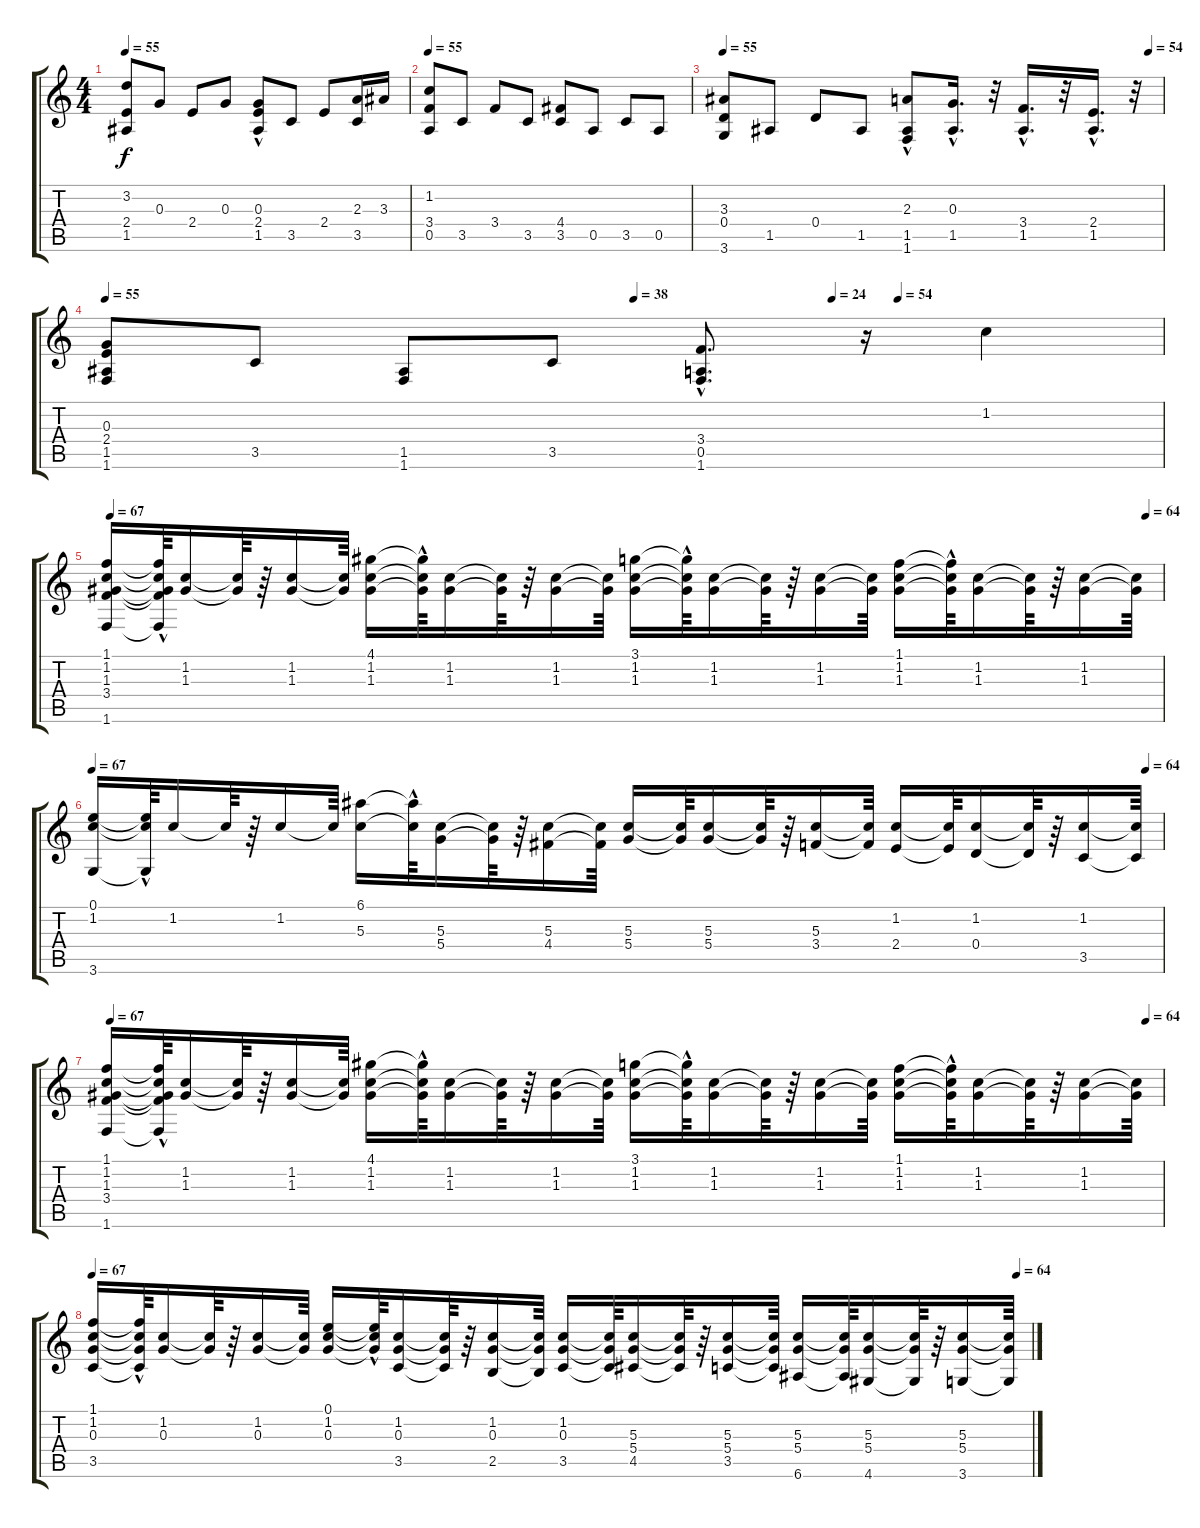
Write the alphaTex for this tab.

\track "" {instrument acousticguitarnylon}
\staff {score tabs}
\tuning (E4 B3 G3 D3 A2 E2) {hide}
\ts (4 4)
\tempo 55
\clef g2
\ks c
(3.2 2.4 1.5).8{dy f} 0.3.8 2.4.8 0.3.8 (0.3{hac} 2.4 1.5).8 3.5.8 2.4.8 (2.3 3.5).16 3.3.16 |
\tempo 55
(1.2 3.4 0.5).8 3.5.8 3.4.8 3.5.8 (4.4 3.5).8 0.5.8 3.5.8 0.5.8 |
\tempo 55
\tempo (54 0.96875)
(3.3 0.4 3.6).8 1.5.8 0.4.8 1.5.8 (2.3{hac} 1.5{hac} 1.6).8 (0.3{hac} 1.5{hac}).16{d} r.32 (3.4{hac} 1.5{hac}).16{d} r.32 (2.4{hac} 1.5{hac}).16{d} r.32 |
\tempo 55
\tempo (38 0.5)
\tempo (24 0.6875)
\tempo (54 0.75)
(0.3 2.4 1.5 1.6).8 3.5.8 (1.5 1.6).8 3.5.8 (3.4 0.5{hac} 1.6{hac}).8{d} r.16 1.2.4 |
\tempo 67
\tempo (64 0.984375)
(1.1 1.2 1.3 3.4 1.6).16 (1.1{hac t} 1.2{t} 1.3{t} 3.4{hac t} 1.6{hac t}).64 (1.2 1.3).16 (1.2{t} 1.3{t}).64 r.64 (1.2 1.3).16 (1.2{t} 1.3{t}).64 (4.1 1.2 1.3).16 (4.1{hac t} 1.2{t} 1.3{t}).64 (1.2 1.3).16 (1.2{t} 1.3{t}).64 r.64 (1.2 1.3).16 (1.2{t} 1.3{t}).64 (3.1 1.2 1.3).16 (3.1{hac t} 1.2{t} 1.3{t}).64 (1.2 1.3).16 (1.2{t} 1.3{t}).64 r.64 (1.2 1.3).16 (1.2{t} 1.3{t}).64 (1.1 1.2 1.3).16 (1.1{hac t} 1.2{t} 1.3{t}).64 (1.2 1.3).16 (1.2{t} 1.3{t}).64 r.64 (1.2 1.3).16 (1.2{t} 1.3{t}).64 |
\tempo 67
\tempo (64 0.984375)
(0.1 1.2 3.6).16 (0.1{hac t} 1.2{t} 3.6{t}).64 1.2.16 1.2{t}.64 r.64 1.2.16 1.2{t}.64 (6.1 5.3).16 (6.1{hac t} 5.3{t}).64 (5.3 5.4).16 (5.3{t} 5.4{t}).64 r.64 (5.3 4.4).16 (5.3{t} 4.4{t}).64 (5.3 5.4).16 (5.3{t} 5.4{t}).64 (5.3 5.4).16 (5.3{t} 5.4{t}).64 r.64 (5.3 3.4).16 (5.3{t} 3.4{t}).64 (1.2 2.4).16 (1.2{t} 2.4{t}).64 (1.2 0.4).16 (1.2{t} 0.4{t}).64 r.64 (1.2 3.5).16 (1.2{t} 3.5{t}).64 |
\tempo 67
\tempo (64 0.984375)
(1.1 1.2 1.3 3.4 1.6).16 (1.1{hac t} 1.2{t} 1.3{t} 3.4{hac t} 1.6{hac t}).64 (1.2 1.3).16 (1.2{t} 1.3{t}).64 r.64 (1.2 1.3).16 (1.2{t} 1.3{t}).64 (4.1 1.2 1.3).16 (4.1{hac t} 1.2{t} 1.3{t}).64 (1.2 1.3).16 (1.2{t} 1.3{t}).64 r.64 (1.2 1.3).16 (1.2{t} 1.3{t}).64 (3.1 1.2 1.3).16 (3.1{hac t} 1.2{t} 1.3{t}).64 (1.2 1.3).16 (1.2{t} 1.3{t}).64 r.64 (1.2 1.3).16 (1.2{t} 1.3{t}).64 (1.1 1.2 1.3).16 (1.1{hac t} 1.2{t} 1.3{t}).64 (1.2 1.3).16 (1.2{t} 1.3{t}).64 r.64 (1.2 1.3).16 (1.2{t} 1.3{t}).64 |
\tempo 67
\tempo (64 0.984375)
(1.1 1.2 0.3 3.5).16 (1.1{hac t} 1.2{t} 0.3{t} 3.5{t}).64 (1.2 0.3).16 (1.2{t} 0.3{t}).64 r.64 (1.2 0.3).16 (1.2{t} 0.3{t}).64 (0.1 1.2 0.3).16 (0.1{hac t} 1.2{t} 0.3{t}).64 (1.2 0.3 3.5).16 (1.2{t} 0.3{t} 3.5{t}).64 r.64 (1.2 0.3 2.5).16 (1.2{t} 0.3{t} 2.5{t}).64 (1.2 0.3 3.5).16 (1.2{t} 0.3{t} 3.5{t}).64 (5.3 5.4 4.5).16 (5.3{t} 5.4{t} 4.5{t}).64 r.64 (5.3 5.4 3.5).16 (5.3{t} 5.4{t} 3.5{t}).64 (5.3 5.4 6.6).16 (5.3{t} 5.4{t} 6.6{t}).64 (5.3 5.4 4.6).16 (5.3{t} 5.4{t} 4.6{t}).64 r.64 (5.3 5.4 3.6).16 (5.3{t} 5.4{t} 3.6{t}).64
